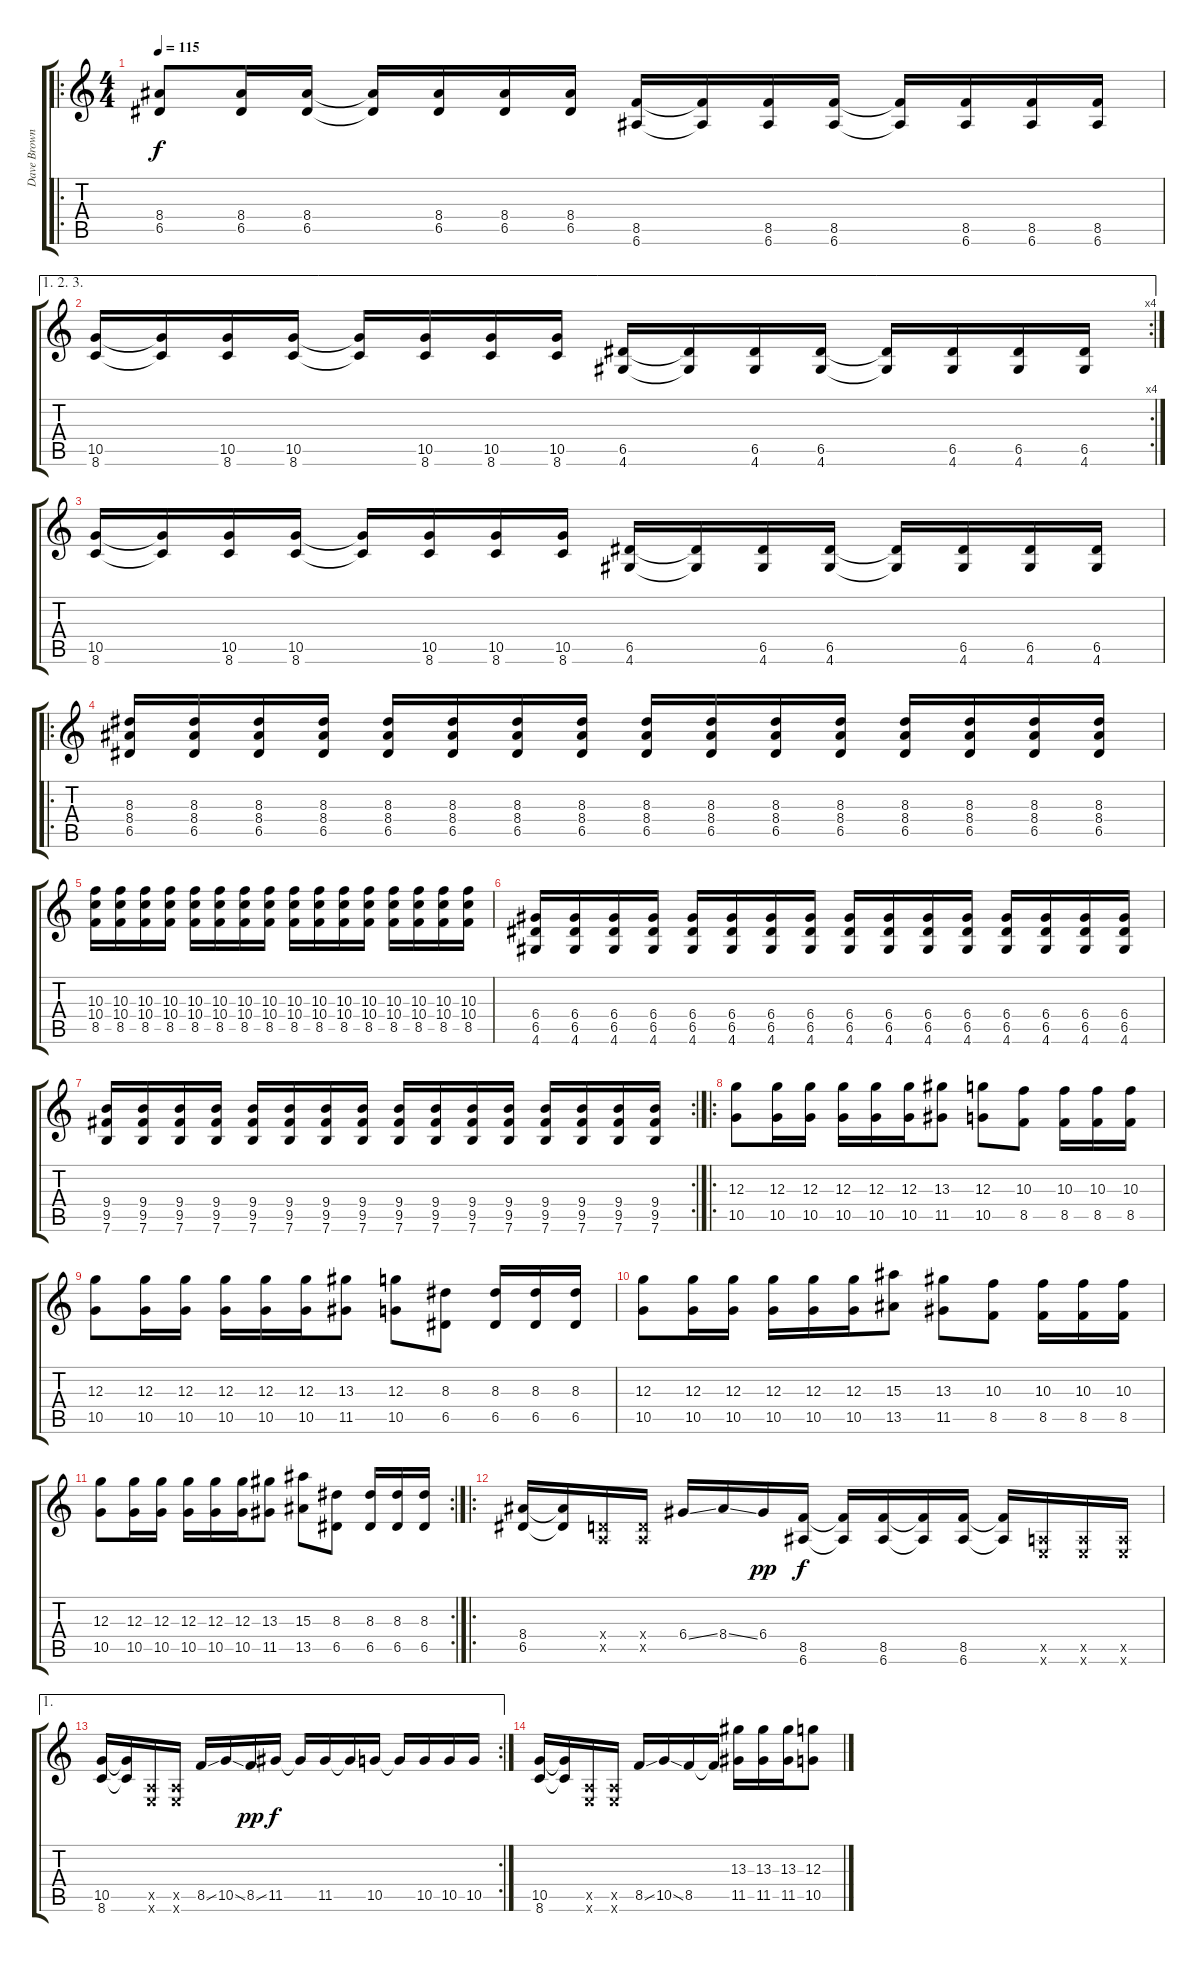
\track ("Dave BrownSound" "Dave Brown") {instrument distortionguitar}
\staff {score tabs}
\tuning (E4 B3 G3 D3 A2 E2) {hide}
\ro
\ts (4 4)
\tempo 115
\clef g2
\ks c
(8.4 6.5).8{dy f volume 13} (8.4 6.5).16 (8.4 6.5).16 (8.4{t} 6.5{t}).16 (8.4 6.5).16 (8.4 6.5).16 (8.4 6.5).16 (8.5 6.6).16 (8.5{t} 6.6{t}).16 (8.5 6.6).16 (8.5 6.6).16 (8.5{t} 6.6{t}).16 (8.5 6.6).16 (8.5 6.6).16 (8.5 6.6).16 |
\ae (1 2 3)
\rc 4
(10.5 8.6).16 (10.5{t} 8.6{t}).16 (10.5 8.6).16 (10.5 8.6).16 (10.5{t} 8.6{t}).16 (10.5 8.6).16 (10.5 8.6).16 (10.5 8.6).16 (6.5 4.6).16 (6.5{t} 4.6{t}).16 (6.5 4.6).16 (6.5 4.6).16 (6.5{t} 4.6{t}).16 (6.5 4.6).16 (6.5 4.6).16 (6.5 4.6).16 |
(10.5 8.6).16 (10.5{t} 8.6{t}).16 (10.5 8.6).16 (10.5 8.6).16 (10.5{t} 8.6{t}).16 (10.5 8.6).16 (10.5 8.6).16 (10.5 8.6).16 (6.5 4.6).16 (6.5{t} 4.6{t}).16 (6.5 4.6).16 (6.5 4.6).16 (6.5{t} 4.6{t}).16 (6.5 4.6).16 (6.5 4.6).16 (6.5 4.6).16 |
\ro
(8.3 8.4 6.5).16 (8.3 8.4 6.5).16 (8.3 8.4 6.5).16 (8.3 8.4 6.5).16 (8.3 8.4 6.5).16 (8.3 8.4 6.5).16 (8.3 8.4 6.5).16 (8.3 8.4 6.5).16 (8.3 8.4 6.5).16 (8.3 8.4 6.5).16 (8.3 8.4 6.5).16 (8.3 8.4 6.5).16 (8.3 8.4 6.5).16 (8.3 8.4 6.5).16 (8.3 8.4 6.5).16 (8.3 8.4 6.5).16 |
(10.3 10.4 8.5).16 (10.3 10.4 8.5).16 (10.3 10.4 8.5).16 (10.3 10.4 8.5).16 (10.3 10.4 8.5).16 (10.3 10.4 8.5).16 (10.3 10.4 8.5).16 (10.3 10.4 8.5).16 (10.3 10.4 8.5).16 (10.3 10.4 8.5).16 (10.3 10.4 8.5).16 (10.3 10.4 8.5).16 (10.3 10.4 8.5).16 (10.3 10.4 8.5).16 (10.3 10.4 8.5).16 (10.3 10.4 8.5).16 |
(6.4 6.5 4.6).16 (6.4 6.5 4.6).16 (6.4 6.5 4.6).16 (6.4 6.5 4.6).16 (6.4 6.5 4.6).16 (6.4 6.5 4.6).16 (6.4 6.5 4.6).16 (6.4 6.5 4.6).16 (6.4 6.5 4.6).16 (6.4 6.5 4.6).16 (6.4 6.5 4.6).16 (6.4 6.5 4.6).16 (6.4 6.5 4.6).16 (6.4 6.5 4.6).16 (6.4 6.5 4.6).16 (6.4 6.5 4.6).16 |
\rc 2
(9.4 9.5 7.6).16 (9.4 9.5 7.6).16 (9.4 9.5 7.6).16 (9.4 9.5 7.6).16 (9.4 9.5 7.6).16 (9.4 9.5 7.6).16 (9.4 9.5 7.6).16 (9.4 9.5 7.6).16 (9.4 9.5 7.6).16 (9.4 9.5 7.6).16 (9.4 9.5 7.6).16 (9.4 9.5 7.6).16 (9.4 9.5 7.6).16 (9.4 9.5 7.6).16 (9.4 9.5 7.6).16 (9.4 9.5 7.6).16 |
\ro
(12.3 10.5).8{volume 14} (12.3 10.5).16 (12.3 10.5).16 (12.3 10.5).16 (12.3 10.5).16 (12.3 10.5).16 (13.3 11.5).8 (12.3 10.5).8 (10.3 8.5).8 (10.3 8.5).16 (10.3 8.5).16 (10.3 8.5).16 |
(12.3 10.5).8 (12.3 10.5).16 (12.3 10.5).16 (12.3 10.5).16 (12.3 10.5).16 (12.3 10.5).16 (13.3 11.5).8 (12.3 10.5).8 (8.3 6.5).8 (8.3 6.5).16 (8.3 6.5).16 (8.3 6.5).16 |
(12.3 10.5).8 (12.3 10.5).16 (12.3 10.5).16 (12.3 10.5).16 (12.3 10.5).16 (12.3 10.5).16 (15.3 13.5).8 (13.3 11.5).8 (10.3 8.5).8 (10.3 8.5).16 (10.3 8.5).16 (10.3 8.5).16 |
\rc 2
(12.3 10.5).8 (12.3 10.5).16 (12.3 10.5).16 (12.3 10.5).16 (12.3 10.5).16 (12.3 10.5).16 (13.3 11.5).8 (15.3 13.5).8 (8.3 6.5).8 (8.3 6.5).16 (8.3 6.5).16 (8.3 6.5).16 |
\ro
(8.4 6.5).16{volume 16} (8.4{t} 6.5{t}).16 (0.4{x} 0.5{x}).16 (0.4{x} 0.5{x}).16 6.4{ss}.16 8.4{ss}.16 6.4.16{dy pp} (8.5 6.6).16{dy f} (8.5{t} 6.6{t}).16 (8.5 6.6).16 (8.5{t} 6.6{t}).16 (8.5 6.6).16 (8.5{t} 6.6{t}).16 (0.5{x} 0.6{x}).16 (0.5{x} 0.6{x}).16 (0.5{x} 0.6{x}).16 |
\ae 1
\rc 2
(10.5 8.6).16 (10.5{t} 8.6{t}).16 (0.5{x} 0.6{x}).16 (0.5{x} 0.6{x}).16 8.5{ss}.16 10.5{ss}.16 8.5{ss}.16{dy pp} 11.5.16{dy f} 11.5{t}.16 11.5.16 11.5{t}.16 10.5.16 10.5{t}.16 10.5.16 10.5.16 10.5.16 |
(10.5 8.6).16 (10.5{t} 8.6{t}).16 (0.5{x} 0.6{x}).16 (0.5{x} 0.6{x}).16 8.5{ss}.16 10.5{ss}.16 8.5.16 8.5{t}.16 (13.3 11.5).16 (13.3 11.5).16 (13.3 11.5).16 (12.3 10.5).8
